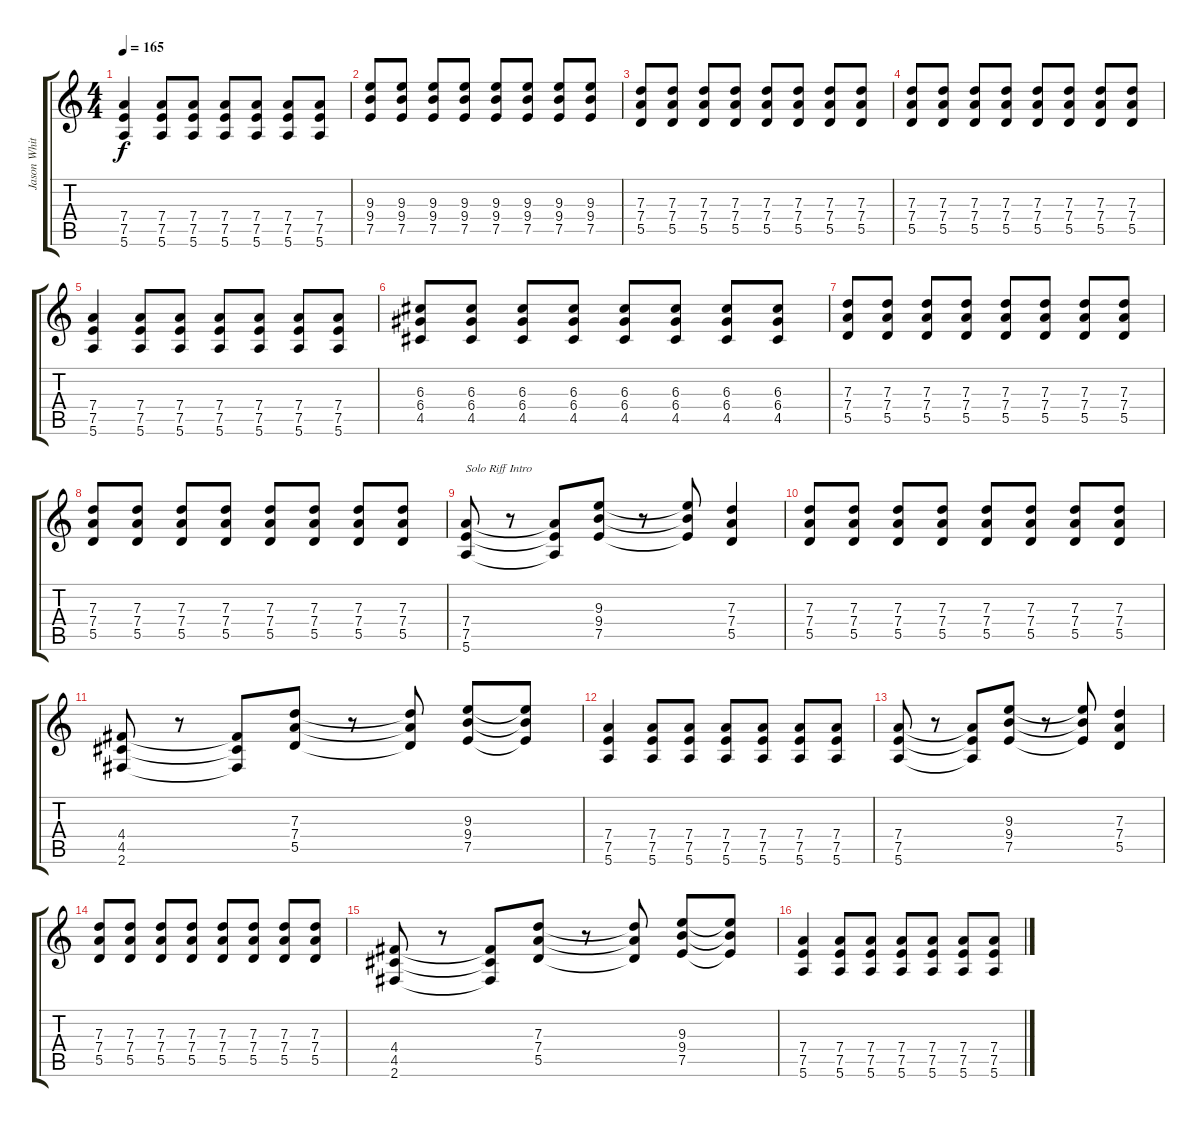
\track ("Jason White" "Jason Whit") {instrument overdrivenguitar}
\staff {score tabs}
\tuning (E4 B3 G3 D3 A2 E2) {hide}
\ts (4 4)
\tempo 165
\clef g2
\ks c
(7.4 7.5 5.6).4{dy f} (7.4 7.5 5.6).8 (7.4 7.5 5.6).8 (7.4 7.5 5.6).8 (7.4 7.5 5.6).8 (7.4 7.5 5.6).8 (7.4 7.5 5.6).8 |
(9.3 9.4 7.5).8 (9.3 9.4 7.5).8 (9.3 9.4 7.5).8 (9.3 9.4 7.5).8 (9.3 9.4 7.5).8 (9.3 9.4 7.5).8 (9.3 9.4 7.5).8 (9.3 9.4 7.5).8 |
(7.3 7.4 5.5).8 (7.3 7.4 5.5).8 (7.3 7.4 5.5).8 (7.3 7.4 5.5).8 (7.3 7.4 5.5).8 (7.3 7.4 5.5).8 (7.3 7.4 5.5).8 (7.3 7.4 5.5).8 |
(7.3 7.4 5.5).8 (7.3 7.4 5.5).8 (7.3 7.4 5.5).8 (7.3 7.4 5.5).8 (7.3 7.4 5.5).8 (7.3 7.4 5.5).8 (7.3 7.4 5.5).8 (7.3 7.4 5.5).8 |
(7.4 7.5 5.6).4 (7.4 7.5 5.6).8 (7.4 7.5 5.6).8 (7.4 7.5 5.6).8 (7.4 7.5 5.6).8 (7.4 7.5 5.6).8 (7.4 7.5 5.6).8 |
(6.3 6.4 4.5).8 (6.3 6.4 4.5).8 (6.3 6.4 4.5).8 (6.3 6.4 4.5).8 (6.3 6.4 4.5).8 (6.3 6.4 4.5).8 (6.3 6.4 4.5).8 (6.3 6.4 4.5).8 |
(7.3 7.4 5.5).8 (7.3 7.4 5.5).8 (7.3 7.4 5.5).8 (7.3 7.4 5.5).8 (7.3 7.4 5.5).8 (7.3 7.4 5.5).8 (7.3 7.4 5.5).8 (7.3 7.4 5.5).8 |
(7.3 7.4 5.5).8 (7.3 7.4 5.5).8 (7.3 7.4 5.5).8 (7.3 7.4 5.5).8 (7.3 7.4 5.5).8 (7.3 7.4 5.5).8 (7.3 7.4 5.5).8 (7.3 7.4 5.5).8 |
(7.4 7.5 5.6).8{txt "Solo Riff Intro"} r.8 (7.4{t} 7.5{t} 5.6{t}).8 (9.3 9.4 7.5).8 r.8 (9.3{t} 9.4{t} 7.5{t}).8 (7.3 7.4 5.5).4 |
(7.3 7.4 5.5).8 (7.3 7.4 5.5).8 (7.3 7.4 5.5).8 (7.3 7.4 5.5).8 (7.3 7.4 5.5).8 (7.3 7.4 5.5).8 (7.3 7.4 5.5).8 (7.3 7.4 5.5).8 |
(4.4 4.5 2.6).8 r.8 (4.4{t} 4.5{t} 2.6{t}).8 (7.3 7.4 5.5).8 r.8 (7.3{t} 7.4{t} 5.5{t}).8 (9.3 9.4 7.5).8 (9.3{t} 9.4{t} 7.5{t}).8 |
(7.4 7.5 5.6).4 (7.4 7.5 5.6).8 (7.4 7.5 5.6).8 (7.4 7.5 5.6).8 (7.4 7.5 5.6).8 (7.4 7.5 5.6).8 (7.4 7.5 5.6).8 |
(7.4 7.5 5.6).8 r.8 (7.4{t} 7.5{t} 5.6{t}).8 (9.3 9.4 7.5).8 r.8 (9.3{t} 9.4{t} 7.5{t}).8 (7.3 7.4 5.5).4 |
(7.3 7.4 5.5).8 (7.3 7.4 5.5).8 (7.3 7.4 5.5).8 (7.3 7.4 5.5).8 (7.3 7.4 5.5).8 (7.3 7.4 5.5).8 (7.3 7.4 5.5).8 (7.3 7.4 5.5).8 |
(4.4 4.5 2.6).8 r.8 (4.4{t} 4.5{t} 2.6{t}).8 (7.3 7.4 5.5).8 r.8 (7.3{t} 7.4{t} 5.5{t}).8 (9.3 9.4 7.5).8 (9.3{t} 9.4{t} 7.5{t}).8 |
(7.4 7.5 5.6).4 (7.4 7.5 5.6).8 (7.4 7.5 5.6).8 (7.4 7.5 5.6).8 (7.4 7.5 5.6).8 (7.4 7.5 5.6).8 (7.4 7.5 5.6).8
